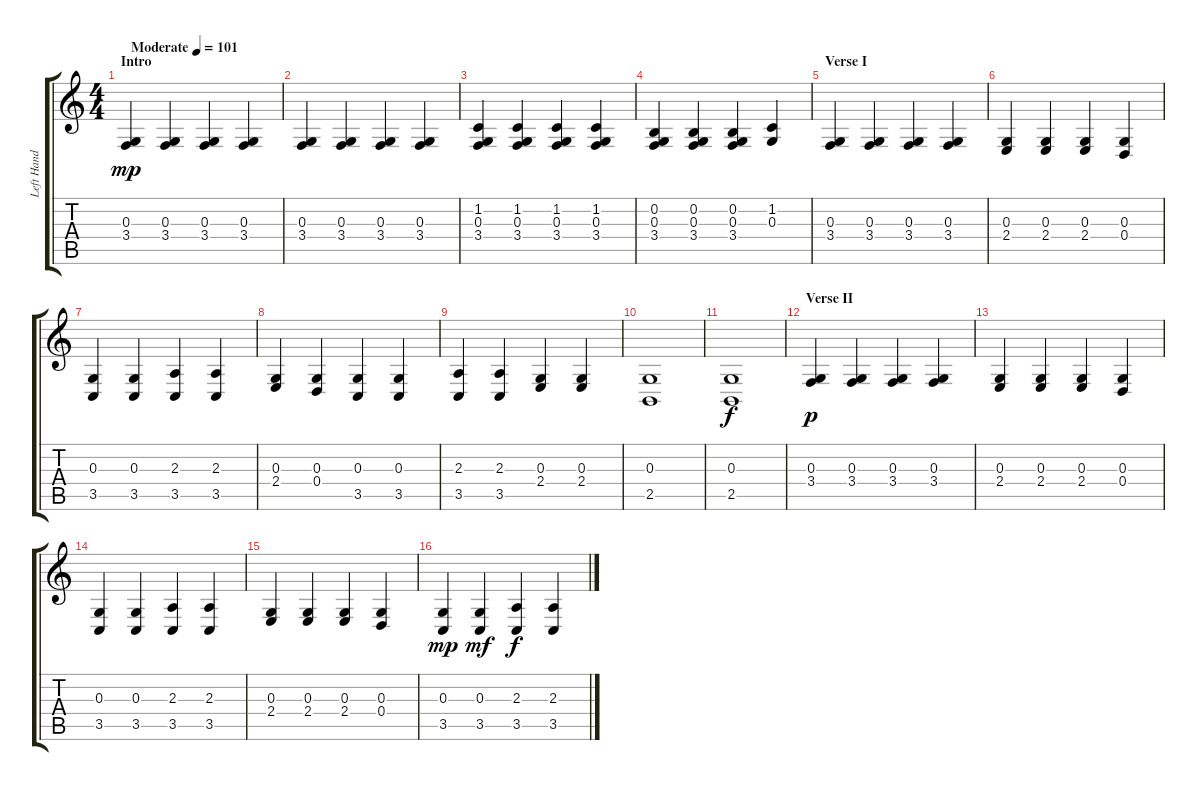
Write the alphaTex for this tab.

\track ("Left Hand" "Left Hand") {instrument acousticgrandpiano}
\staff {score tabs}
\tuning (E4 B3 G3 D3 A2 E2) {hide}
\ts (4 4)
\section ("" "Intro")
\tempo (101 "Moderate")
\clef g2
\ks c
(0.3 3.4).4{dy mp instrument acousticgrandpiano} (0.3 3.4).4 (0.3 3.4).4 (0.3 3.4).4 |
(0.3 3.4).4 (0.3 3.4).4 (0.3 3.4).4 (0.3 3.4).4 |
(1.2 0.3 3.4).4 (1.2 0.3 3.4).4 (1.2 0.3 3.4).4 (1.2 0.3 3.4).4 |
(0.2 0.3 3.4).4 (0.2 0.3 3.4).4 (0.2 0.3 3.4).4 (1.2 0.3).4 |
\section ("" "Verse I")
(0.3 3.4).4 (0.3 3.4).4 (0.3 3.4).4 (0.3 3.4).4 |
(0.3 2.4).4 (0.3 2.4).4 (0.3 2.4).4 (0.3 0.4).4 |
(0.3 3.5).4 (0.3 3.5).4 (2.3 3.5).4 (2.3 3.5).4 |
(0.3 2.4).4 (0.3 0.4).4 (0.3 3.5).4 (0.3 3.5).4 |
(2.3 3.5).4 (2.3 3.5).4 (0.3 2.4).4 (0.3 2.4).4 |
(0.3 2.5).1 |
(0.3 2.5).1{dy f} |
\section ("" "Verse II")
(0.3 3.4).4{dy p} (0.3 3.4).4 (0.3 3.4).4 (0.3 3.4).4 |
(0.3 2.4).4 (0.3 2.4).4 (0.3 2.4).4 (0.3 0.4).4 |
(0.3 3.5).4 (0.3 3.5).4 (2.3 3.5).4 (2.3 3.5).4 |
(0.3 2.4).4 (0.3 2.4).4 (0.3 2.4).4 (0.3 0.4).4 |
(0.3 3.5).4{dy mp} (0.3 3.5).4{dy mf} (2.3 3.5).4{dy f} (2.3 3.5).4
